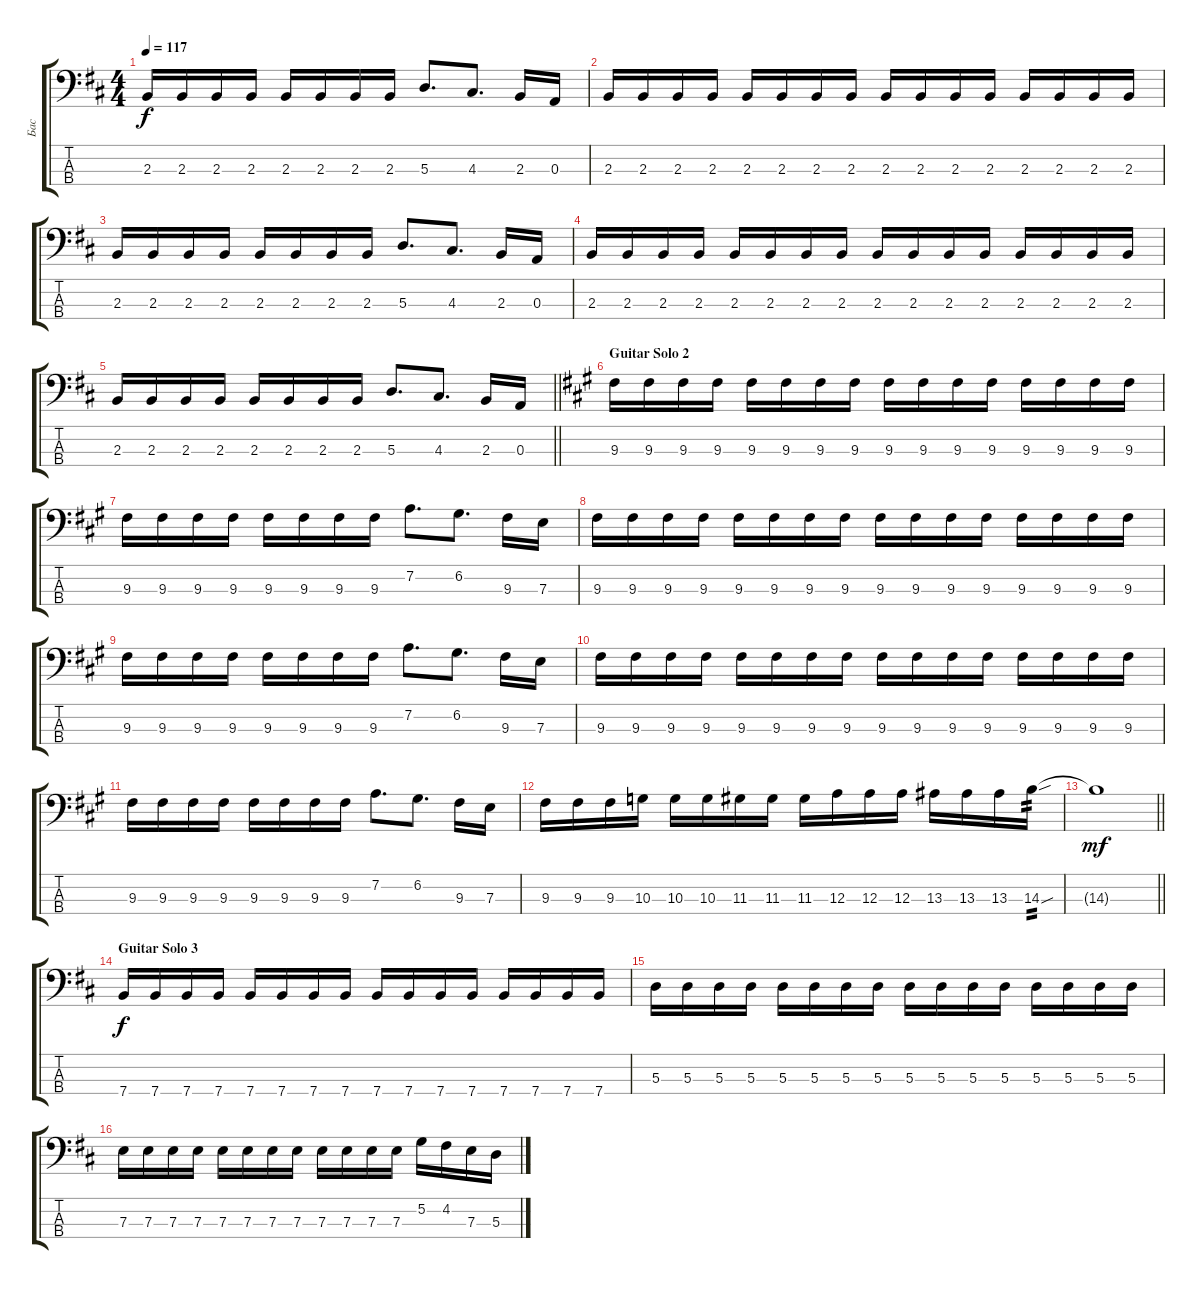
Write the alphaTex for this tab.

\track ("Бас" "Бас") {instrument electricbassfinger}
\staff {score tabs}
\tuning (G2 D2 A1 E1) {hide}
\ts (4 4)
\tempo 117
\clef f4
\ks d
2.3.16{dy f} 2.3.16 2.3.16 2.3.16 2.3.16 2.3.16 2.3.16 2.3.16 5.3.8{d} 4.3.8{d} 2.3.16 0.3.16 |
2.3.16 2.3.16 2.3.16 2.3.16 2.3.16 2.3.16 2.3.16 2.3.16 2.3.16 2.3.16 2.3.16 2.3.16 2.3.16 2.3.16 2.3.16 2.3.16 |
2.3.16 2.3.16 2.3.16 2.3.16 2.3.16 2.3.16 2.3.16 2.3.16 5.3.8{d} 4.3.8{d} 2.3.16 0.3.16 |
2.3.16 2.3.16 2.3.16 2.3.16 2.3.16 2.3.16 2.3.16 2.3.16 2.3.16 2.3.16 2.3.16 2.3.16 2.3.16 2.3.16 2.3.16 2.3.16 |
\barLineRight lightlight
2.3.16 2.3.16 2.3.16 2.3.16 2.3.16 2.3.16 2.3.16 2.3.16 5.3.8{d} 4.3.8{d} 2.3.16 0.3.16 |
\section ("" "Guitar Solo 2")
\ks f#minor
9.3.16 9.3.16 9.3.16 9.3.16 9.3.16 9.3.16 9.3.16 9.3.16 9.3.16 9.3.16 9.3.16 9.3.16 9.3.16 9.3.16 9.3.16 9.3.16 |
9.3.16 9.3.16 9.3.16 9.3.16 9.3.16 9.3.16 9.3.16 9.3.16 7.2.8{d} 6.2.8{d} 9.3.16 7.3.16 |
9.3.16 9.3.16 9.3.16 9.3.16 9.3.16 9.3.16 9.3.16 9.3.16 9.3.16 9.3.16 9.3.16 9.3.16 9.3.16 9.3.16 9.3.16 9.3.16 |
9.3.16 9.3.16 9.3.16 9.3.16 9.3.16 9.3.16 9.3.16 9.3.16 7.2.8{d} 6.2.8{d} 9.3.16 7.3.16 |
9.3.16 9.3.16 9.3.16 9.3.16 9.3.16 9.3.16 9.3.16 9.3.16 9.3.16 9.3.16 9.3.16 9.3.16 9.3.16 9.3.16 9.3.16 9.3.16 |
9.3.16 9.3.16 9.3.16 9.3.16 9.3.16 9.3.16 9.3.16 9.3.16 7.2.8{d} 6.2.8{d} 9.3.16 7.3.16 |
9.3.16 9.3.16 9.3.16 10.3.16 10.3.16 10.3.16 11.3.16 11.3.16 11.3.16 12.3.16 12.3.16 12.3.16 13.3.16 13.3.16 13.3.16 14.3{sou}.16{tp 2} |
\barLineRight lightlight
14.3{t}.1{dy mf} |
\section ("" "Guitar Solo 3")
\ks bminor
7.4.16{dy f} 7.4.16 7.4.16 7.4.16 7.4.16 7.4.16 7.4.16 7.4.16 7.4.16 7.4.16 7.4.16 7.4.16 7.4.16 7.4.16 7.4.16 7.4.16 |
5.3.16 5.3.16 5.3.16 5.3.16 5.3.16 5.3.16 5.3.16 5.3.16 5.3.16 5.3.16 5.3.16 5.3.16 5.3.16 5.3.16 5.3.16 5.3.16 |
7.3.16 7.3.16 7.3.16 7.3.16 7.3.16 7.3.16 7.3.16 7.3.16 7.3.16 7.3.16 7.3.16 7.3.16 5.2.16 4.2.16 7.3.16 5.3.16
